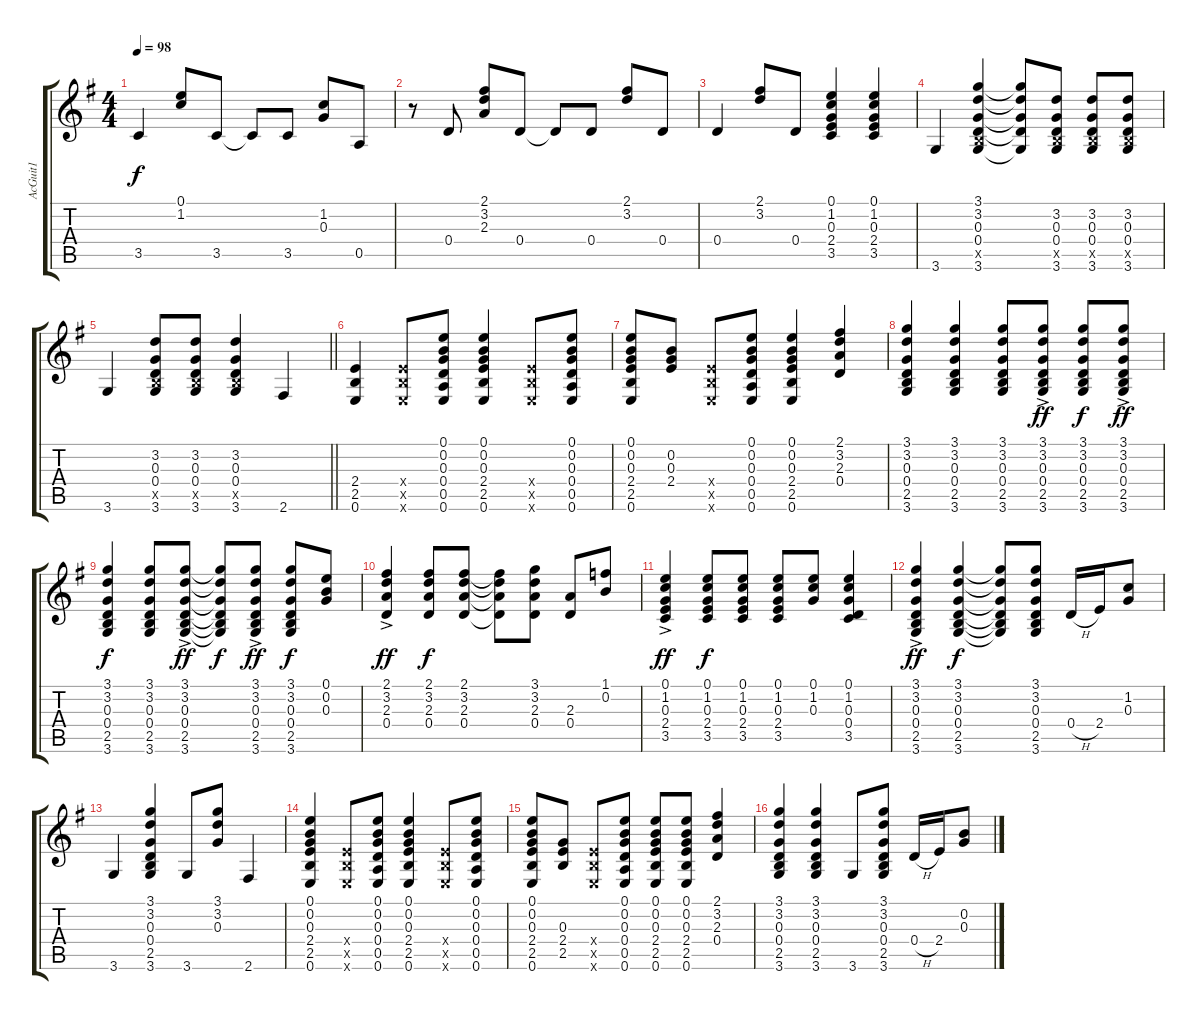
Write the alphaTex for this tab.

\track ("AcGuit1" "AcGuit1") {instrument acousticguitarsteel}
\staff {score tabs}
\tuning (E4 B3 G3 D3 A2 E2) {hide}
\ts (4 4)
\tempo 98
\clef g2
\ks g
3.5.4{dy f} (0.1 1.2).8 3.5.8 3.5{t}.8 3.5.8 (1.2 0.3).8 0.5.8 |
r.8 0.4.8 (2.1 3.2 2.3).8 0.4.8 0.4{t}.8 0.4.8 (2.1 3.2).8 0.4.8 |
0.4.4 (2.1 3.2).8 0.4.8 (0.1 1.2 0.3 2.4 3.5).4 (0.1 1.2 0.3 2.4 3.5).4 |
3.6.4 (3.1 3.2 0.3 0.4 2.5{x} 3.6).4 (3.1{t} 3.2{t} 0.3{t} 0.4{t} 3.6{t}).8 (3.2 0.3 0.4 2.5{x} 3.6).8 (3.2 0.3 0.4 2.5{x} 3.6).8 (3.2 0.3 0.4 2.5{x} 3.6).8 |
\barLineRight lightlight
3.6.4 (3.2 0.3 0.4 2.5{x} 3.6).8 (3.2 0.3 0.4 2.5{x} 3.6).8 (3.2 0.3 0.4 2.5{x} 3.6).4 2.6.4 |
(2.4 2.5 0.6).4 (2.4{x} 2.5{x} 0.6{x}).8 (0.1 0.2 0.3 0.4 0.5 0.6).8 (0.1 0.2 0.3 2.4 2.5 0.6).4 (2.4{x} 2.5{x} 0.6{x}).8 (0.1 0.2 0.3 0.4 0.5 0.6).8 |
(0.1 0.2 0.3 2.4 2.5 0.6).8 (0.2 0.3 2.4).8 (2.4{x} 2.5{x} 0.6{x}).8 (0.1 0.2 0.3 0.4 0.5 0.6).8 (0.1 0.2 0.3 2.4 2.5 0.6).4 (2.1 3.2 2.3 0.4).4 |
(3.1 3.2 0.3 0.4 2.5 3.6).4 (3.1 3.2 0.3 0.4 2.5 3.6).4 (3.1 3.2 0.3 0.4 2.5 3.6).8 (3.1{ac} 3.2{ac} 0.3{ac} 0.4{ac} 2.5{ac} 3.6{ac}).8{dy ff} (3.1 3.2 0.3 0.4 2.5 3.6).8{dy f} (3.1{ac} 3.2{ac} 0.3{ac} 0.4{ac} 2.5{ac} 3.6{ac}).8{dy ff} |
(3.1 3.2 0.3 0.4 2.5 3.6).4{dy f} (3.1 3.2 0.3 0.4 2.5 3.6).8 (3.1{ac} 3.2{ac} 0.3{ac} 0.4{ac} 2.5{ac} 3.6{ac}).8{dy ff} (3.1{t} 3.2{t} 0.3{t} 0.4{t} 2.5{t} 3.6{t}).8{dy f} (3.1{ac} 3.2{ac} 0.3{ac} 0.4{ac} 2.5{ac} 3.6{ac}).8{dy ff} (3.1 3.2 0.3 0.4 2.5 3.6).8{dy f} (0.1 0.2 0.3).8 |
(2.1{ac} 3.2{ac} 2.3{ac} 0.4{ac}).4{dy ff} (2.1 3.2 2.3 0.4).8{dy f} (2.1 3.2 2.3 0.4).8 (2.1{t} 3.2{t} 2.3{t} 0.4{t}).8 (3.1 3.2 2.3 0.4).8 (2.3 0.4).8 (1.1 0.2).8 |
(0.1{ac} 1.2{ac} 0.3{ac} 2.4{ac} 3.5{ac}).4{dy ff} (0.1 1.2 0.3 2.4 3.5).8{dy f} (0.1 1.2 0.3 2.4 3.5).8 (0.1 1.2 0.3 2.4 3.5).8 (0.1 1.2 0.3).8 (0.1 1.2 0.3 0.4 3.5).4 |
(3.1{ac} 3.2{ac} 0.3{ac} 0.4{ac} 2.5{ac} 3.6{ac}).4{dy ff} (3.1 3.2 0.3 0.4 2.5 3.6).4{dy f} (3.1{t} 3.2{t} 0.3{t} 0.4{t} 2.5{t} 3.6{t}).8 (3.1 3.2 0.3 0.4 2.5 3.6).8 0.4{h}.16 2.4.16 (1.2 0.3).8 |
3.6.4 (3.1 3.2 0.3 0.4 2.5 3.6).4 3.6.8 (3.1 3.2 0.3).8 2.6.4 |
(0.1 0.2 0.3 2.4 2.5 0.6).4 (2.4{x} 2.5{x} 0.6{x}).8 (0.1 0.2 0.3 0.4 0.5 0.6).8 (0.1 0.2 0.3 2.4 2.5 0.6).4 (2.4{x} 2.5{x} 0.6{x}).8 (0.1 0.2 0.3 0.4 0.5 0.6).8 |
(0.1 0.2 0.3 2.4 2.5 0.6).8 (0.3 2.4 2.5).8 (2.4{x} 2.5{x} 0.6{x}).8 (0.1 0.2 0.3 0.4 0.5 0.6).8 (0.1 0.2 0.3 2.4 2.5 0.6).8 (0.1 0.2 0.3 2.4 2.5 0.6).8 (2.1 3.2 2.3 0.4).4 |
(3.1 3.2 0.3 0.4 2.5 3.6).4 (3.1 3.2 0.3 0.4 2.5 3.6).4 3.6.8 (3.1 3.2 0.3 0.4 2.5 3.6).8 0.4{h}.16 2.4.16 (0.2 0.3).8
